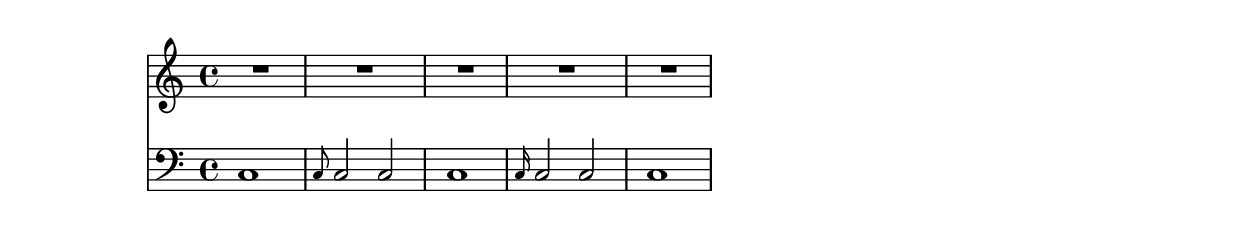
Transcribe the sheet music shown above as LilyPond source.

\version "1.9.2"


\header {
texidoc= "Grace notes and multi-measure rests."
}

\score   {
\notes <
	\new Staff { R1 R1 R1*3 }
	\new Staff { \clef bass c1 \grace c8 c2 c2 c1  \grace c16 c2 c2 c1 }
>
}
